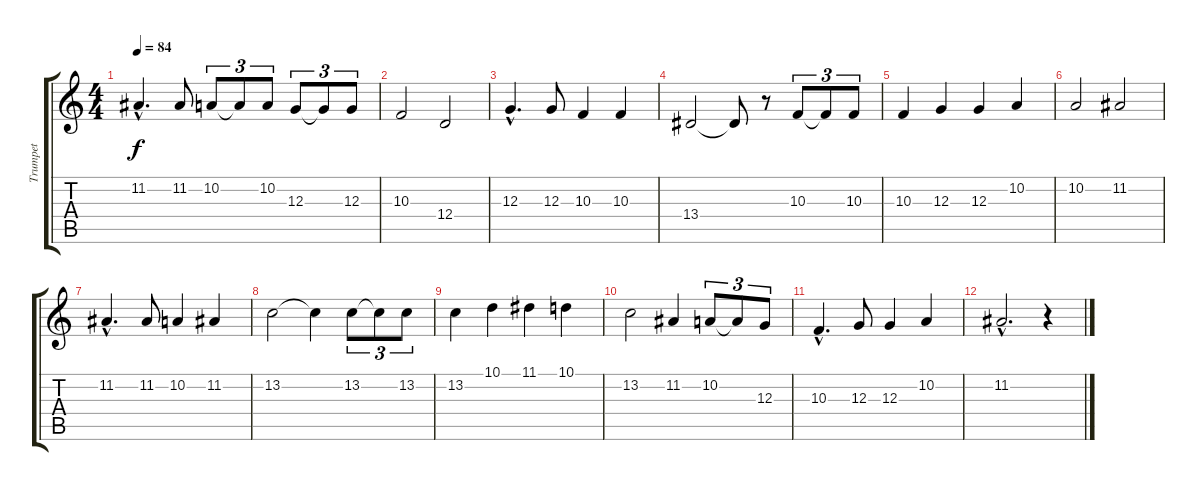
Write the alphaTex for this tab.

\track ("Trumpet" "Trumpet") {instrument trumpet}
\staff {score tabs}
\tuning (E4 B3 G3 D3 A2 E2) {hide}
\ts (4 4)
\tempo 84
\clef g2
\ks c
11.2{hac}.4{d dy f} 11.2.8 10.2.8{tu (3 2)} 10.2{t}.8{tu (3 2)} 10.2.8{tu (3 2)} 12.3.8{tu (3 2)} 12.3{t}.8{tu (3 2)} 12.3.8{tu (3 2)} |
10.3.2 12.4.2 |
12.3{hac}.4{d} 12.3.8 10.3.4 10.3.4 |
13.4.2 13.4{t}.8 r.8 10.3.8{tu (3 2)} 10.3{t}.8{tu (3 2)} 10.3.8{tu (3 2)} |
10.3.4 12.3.4 12.3.4 10.2.4 |
10.2.2 11.2.2 |
11.2{hac}.4{d} 11.2.8 10.2.4 11.2.4 |
13.2.2 13.2{t}.4 13.2.8{tu (3 2)} 13.2{t}.8{tu (3 2)} 13.2.8{tu (3 2)} |
13.2.4 10.1.4 11.1.4 10.1.4 |
13.2.2 11.2.4 10.2.8{tu (3 2)} 10.2{t}.8{tu (3 2)} 12.3.8{tu (3 2)} |
10.3{hac}.4{d} 12.3.8 12.3.4 10.2.4 |
11.2{hac}.2{d} r.4
